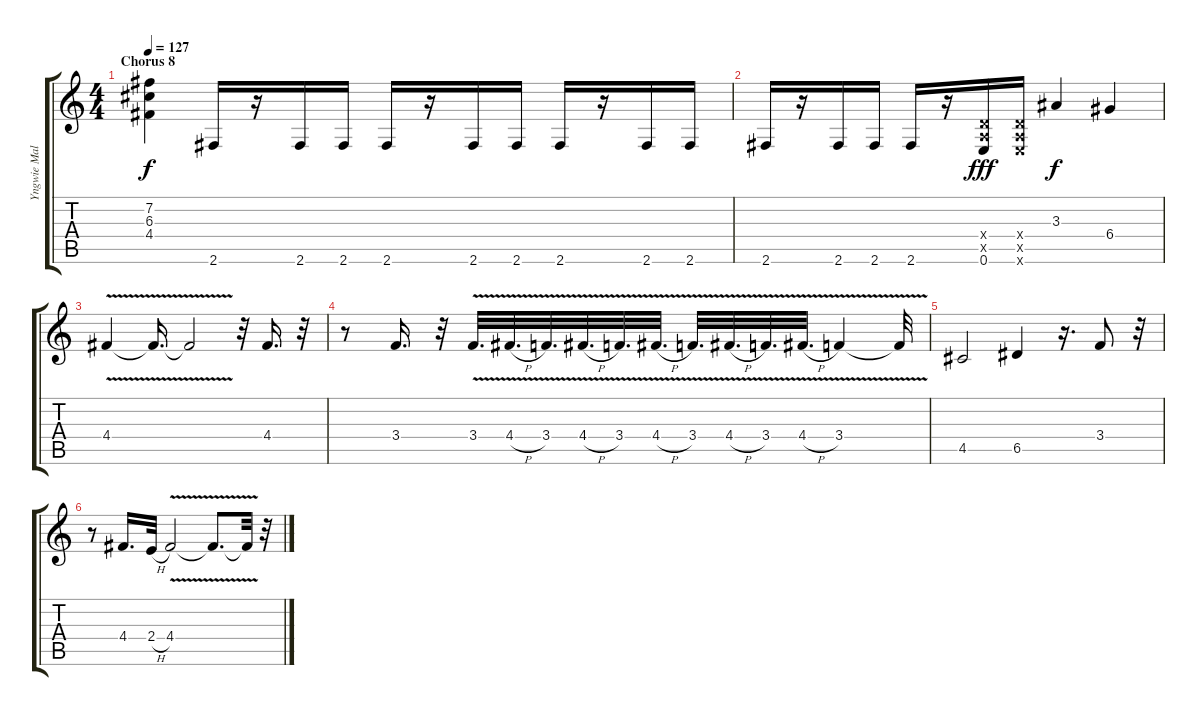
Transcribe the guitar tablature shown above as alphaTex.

\track ("Yngwie Malmsteen" "Yngwie Mal") {instrument overdrivenguitar}
\staff {score tabs}
\tuning (E4 B3 G3 D3 A2 E2) {hide}
\ts (4 4)
\section ("" "Chorus 8")
\tempo 127
\clef g2
\ks c
(7.2 6.3 4.4).4{dy f balance 8 instrument overdrivenguitar} 2.6.16 r.16 2.6.16 2.6.16 2.6.16 r.16 2.6.16 2.6.16 2.6.16 r.16 2.6.16 2.6.16 |
2.6.16 r.16 2.6.16 2.6.16 2.6.16 r.16 (0.4{x} 0.5{x} 0.6).16{dy fff} (0.4{x} 0.5{x} 0.6{x}).16 3.3.4{dy f balance 16} 6.4.4 |
4.4{v}.4 4.4{v t}.16{d} 4.4{v t}.2 r.32 4.4.16{d} r.32 |
r.8 3.4.16{d} r.32 3.4{v}.32{d} 4.4{v h}.32{d} 3.4{v}.32{d} 4.4{v h}.32{d} 3.4{v}.32{d} 4.4{v h}.32{d} 3.4{v}.32{d} 4.4{v h}.32{d} 3.4{v}.32{d} 4.4{v h}.32{d} 3.4{v}.4 3.4{v t}.32 |
4.5.2 6.5.4 r.16{d} 3.4.8 r.32 |
r.8 4.4.16{d} 2.4{h}.32 4.4{v}.2 4.4{v t}.8{d} 4.4{v t}.32 r.32
